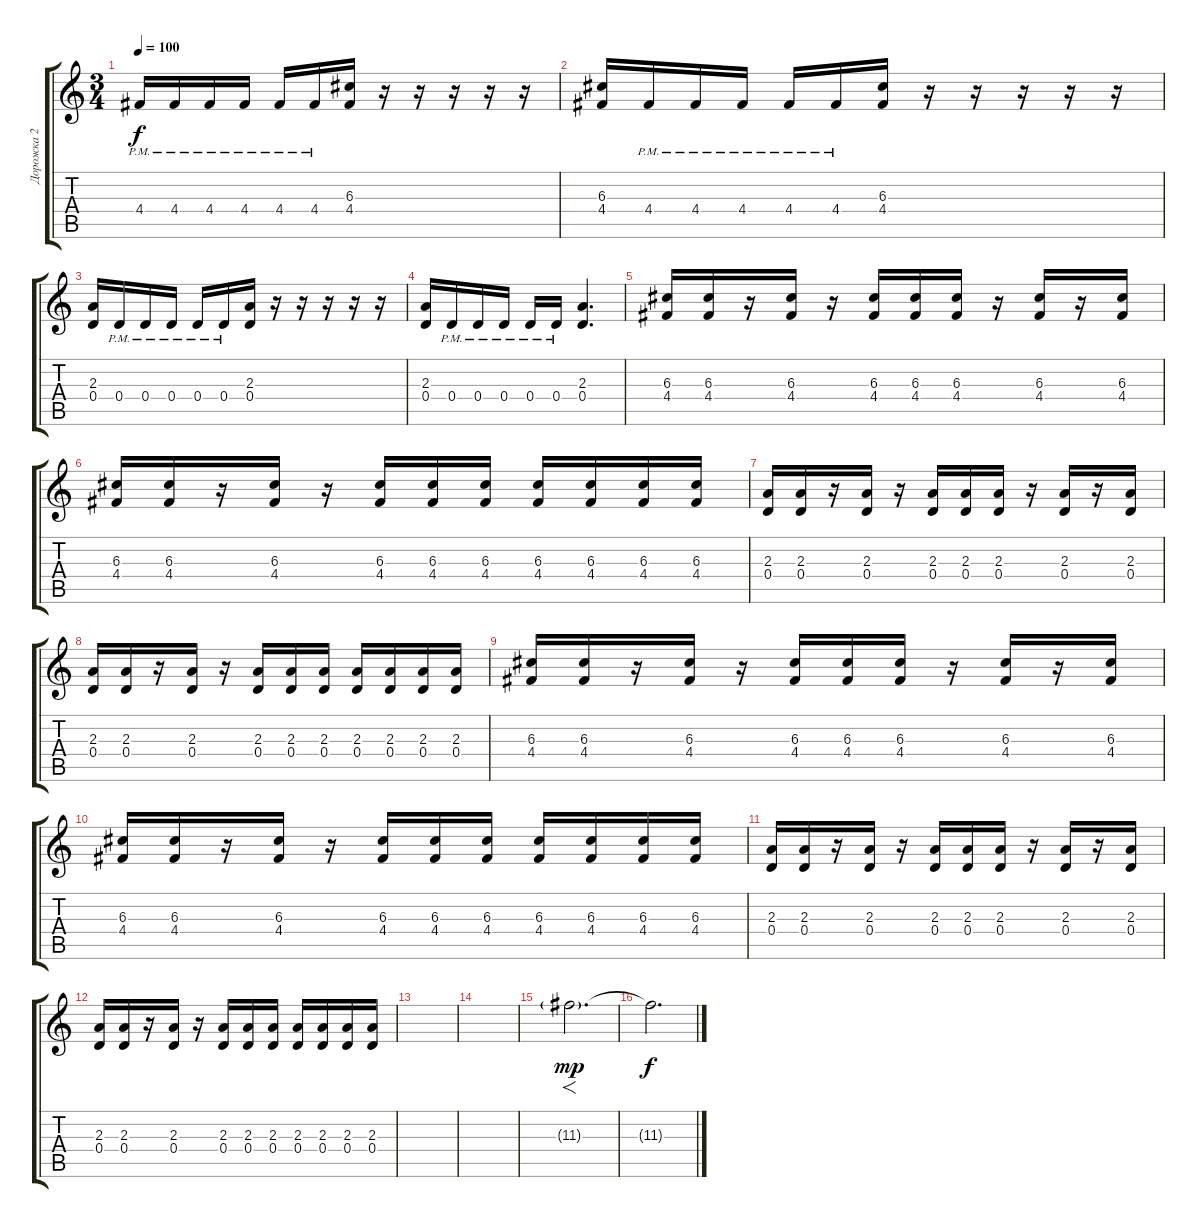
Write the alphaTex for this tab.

\track ("Дорожка 2" "Дорожка 2") {instrument distortionguitar}
\staff {score tabs}
\tuning (E4 B3 G3 D3 A2 D2) {hide}
\ts (3 4)
\tempo 100
\clef g2
\ks c
4.4{pm}.16{dy f} 4.4{pm}.16 4.4{pm}.16 4.4{pm}.16 4.4{pm}.16 4.4{pm}.16 (6.3 4.4).16 r.16 r.16 r.16 r.16 r.16 |
(6.3 4.4).16 4.4{pm}.16 4.4{pm}.16 4.4{pm}.16 4.4{pm}.16 4.4{pm}.16 (6.3 4.4).16 r.16 r.16 r.16 r.16 r.16 |
(2.3 0.4).16 0.4{pm}.16 0.4{pm}.16 0.4{pm}.16 0.4{pm}.16 0.4{pm}.16 (2.3 0.4).16 r.16 r.16 r.16 r.16 r.16 |
(2.3 0.4).16 0.4{pm}.16 0.4{pm}.16 0.4{pm}.16 0.4{pm}.16 0.4{pm}.16 (2.3 0.4).4{d} |
(6.3 4.4).16 (6.3 4.4).16 r.16 (6.3 4.4).16 r.16 (6.3 4.4).16 (6.3 4.4).16 (6.3 4.4).16 r.16 (6.3 4.4).16 r.16 (6.3 4.4).16 |
(6.3 4.4).16 (6.3 4.4).16 r.16 (6.3 4.4).16 r.16 (6.3 4.4).16 (6.3 4.4).16 (6.3 4.4).16 (6.3 4.4).16 (6.3 4.4).16 (6.3 4.4).16 (6.3 4.4).16 |
(2.3 0.4).16 (2.3 0.4).16 r.16 (2.3 0.4).16 r.16 (2.3 0.4).16 (2.3 0.4).16 (2.3 0.4).16 r.16 (2.3 0.4).16 r.16 (2.3 0.4).16 |
(2.3 0.4).16 (2.3 0.4).16 r.16 (2.3 0.4).16 r.16 (2.3 0.4).16 (2.3 0.4).16 (2.3 0.4).16 (2.3 0.4).16 (2.3 0.4).16 (2.3 0.4).16 (2.3 0.4).16 |
(6.3 4.4).16 (6.3 4.4).16 r.16 (6.3 4.4).16 r.16 (6.3 4.4).16 (6.3 4.4).16 (6.3 4.4).16 r.16 (6.3 4.4).16 r.16 (6.3 4.4).16 |
(6.3 4.4).16 (6.3 4.4).16 r.16 (6.3 4.4).16 r.16 (6.3 4.4).16 (6.3 4.4).16 (6.3 4.4).16 (6.3 4.4).16 (6.3 4.4).16 (6.3 4.4).16 (6.3 4.4).16 |
(2.3 0.4).16 (2.3 0.4).16 r.16 (2.3 0.4).16 r.16 (2.3 0.4).16 (2.3 0.4).16 (2.3 0.4).16 r.16 (2.3 0.4).16 r.16 (2.3 0.4).16 |
(2.3 0.4).16 (2.3 0.4).16 r.16 (2.3 0.4).16 r.16 (2.3 0.4).16 (2.3 0.4).16 (2.3 0.4).16 (2.3 0.4).16 (2.3 0.4).16 (2.3 0.4).16 (2.3 0.4).16 |
|
|
11.3{g}.2{f d dy mp} |
11.3{t}.2{d dy f}
